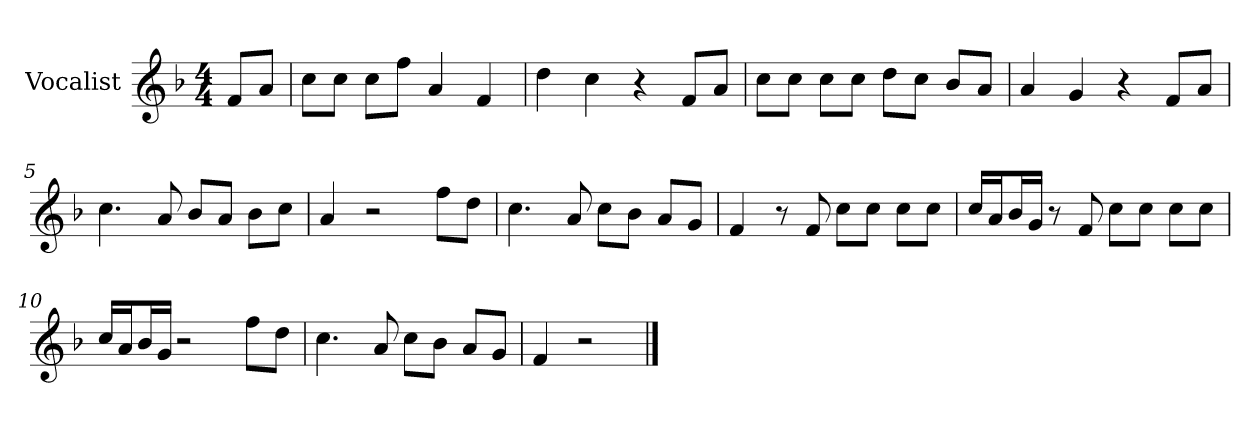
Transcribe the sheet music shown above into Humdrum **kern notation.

**kern
*part1
*staff1
*I"Vocalist
*k[b-]
*F:
*M4/4
=
8fL
8aJ
=1
8ccL
8ccJ
8ccL
8ffJ
4a
4f
=2
4dd
4cc
4r
8fL
8aJ
=3
8ccL
8ccJ
8ccL
8ccJ
8ddL
8ccJ
8b-L
8aJ
=4
4a
4g
4r
8fL
8aJ
=5
4.cc
8a
8b-L
8aJ
8b-L
8ccJ
=6
4a
2r
8ffL
8ddJ
=7
4.cc
8a
8ccL
8b-J
8aL
8gJ
=8
4f
8r
8f
8ccL
8ccJ
8ccL
8ccJ
=9
16ccLL
16aJ
16b-L
16gJJ
8r
8f
8ccL
8ccJ
8ccL
8ccJ
=10
16ccLL
16aJ
16b-L
16gJJ
2r
8ffL
8ddJ
=11
4.cc
8a
8ccL
8b-J
8aL
8gJ
=12
4f
2r
==
*-
